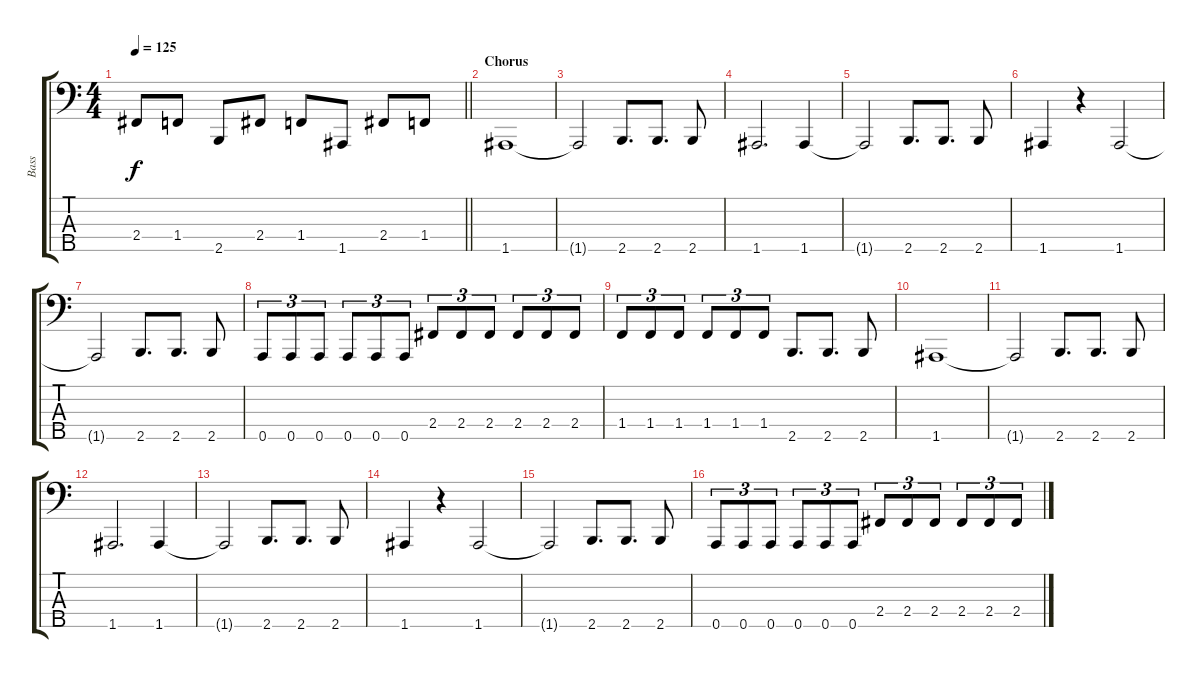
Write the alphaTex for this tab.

\track ("Bass" "Bass") {instrument electricbasspick}
\staff {score tabs}
\tuning (G2 D2 A1 E1 A0) {hide}
\ts (4 4)
\tempo 125
\clef f4
\barLineRight lightlight
\ks c
2.4.8{dy f} 1.4.8 2.5.8 2.4.8 1.4.8 1.5.8 2.4.8 1.4.8 |
\section ("" "Chorus")
1.5.1 |
1.5{t}.2 2.5.8{d} 2.5.8{d} 2.5.8 |
1.5.2{d} 1.5.4 |
1.5{t}.2 2.5.8{d} 2.5.8{d} 2.5.8 |
1.5.4 r.4 1.5.2 |
1.5{t}.2 2.5.8{d} 2.5.8{d} 2.5.8 |
0.5.8{tu (3 2)} 0.5.8{tu (3 2)} 0.5.8{tu (3 2)} 0.5.8{tu (3 2)} 0.5.8{tu (3 2)} 0.5.8{tu (3 2)} 2.4.8{tu (3 2)} 2.4.8{tu (3 2)} 2.4.8{tu (3 2)} 2.4.8{tu (3 2)} 2.4.8{tu (3 2)} 2.4.8{tu (3 2)} |
1.4.8{tu (3 2)} 1.4.8{tu (3 2)} 1.4.8{tu (3 2)} 1.4.8{tu (3 2)} 1.4.8{tu (3 2)} 1.4.8{tu (3 2)} 2.5.8{d} 2.5.8{d} 2.5.8 |
1.5.1 |
1.5{t}.2 2.5.8{d} 2.5.8{d} 2.5.8 |
1.5.2{d} 1.5.4 |
1.5{t}.2 2.5.8{d} 2.5.8{d} 2.5.8 |
1.5.4 r.4 1.5.2 |
1.5{t}.2 2.5.8{d} 2.5.8{d} 2.5.8 |
0.5.8{tu (3 2)} 0.5.8{tu (3 2)} 0.5.8{tu (3 2)} 0.5.8{tu (3 2)} 0.5.8{tu (3 2)} 0.5.8{tu (3 2)} 2.4.8{tu (3 2)} 2.4.8{tu (3 2)} 2.4.8{tu (3 2)} 2.4.8{tu (3 2)} 2.4.8{tu (3 2)} 2.4.8{tu (3 2)}
